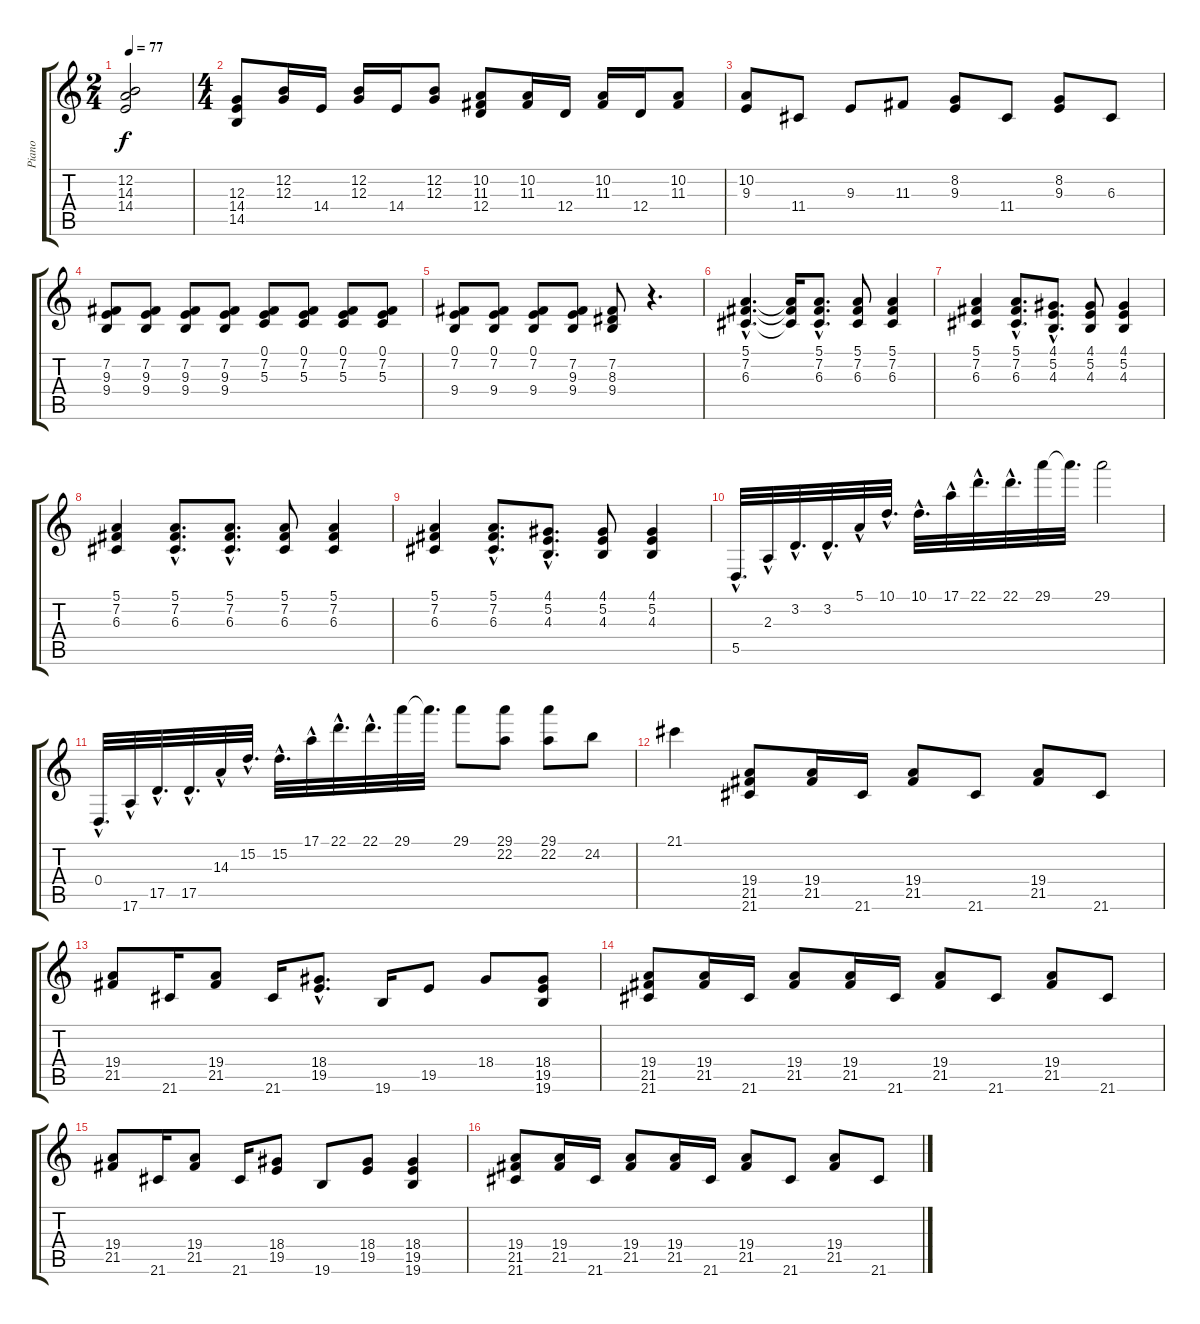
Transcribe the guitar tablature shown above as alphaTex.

\track ("Piano" "Piano") {instrument acousticgrandpiano}
\staff {score tabs}
\tuning (E4 B3 G3 D3 A2 E2) {hide}
\ts (2 4)
\tempo 77
\clef g2
\ks c
(12.2 14.3 14.4).2{dy f} |
\ts (4 4)
(12.3 14.4 14.5).8 (12.2 12.3).16 14.4.16 (12.2 12.3).16 14.4.16 (12.2 12.3).8 (10.2 11.3 12.4).8 (10.2 11.3).16 12.4.16 (10.2 11.3).16 12.4.16 (10.2 11.3).8 |
(10.2 9.3).8 11.4.8 9.3.8 11.3.8 (8.2 9.3).8 11.4.8 (8.2 9.3).8 6.3.8 |
(7.2 9.3 9.4).8 (7.2 9.3 9.4).8 (7.2 9.3 9.4).8 (7.2 9.3 9.4).8 (0.1 7.2 5.3).8 (0.1 7.2 5.3).8 (0.1 7.2 5.3).8 (0.1 7.2 5.3).8 |
(0.1 7.2 9.4).8 (0.1 7.2 9.4).8 (0.1 7.2 9.4).8 (7.2 9.3 9.4).8 (7.2 8.3 9.4).8 r.4{d} |
(5.1{hac} 7.2{hac} 6.3{hac}).4{d} (5.1{t} 7.2{t} 6.3{t}).16 (5.1{hac} 7.2{hac} 6.3{hac}).8{d} (5.1 7.2 6.3).8 (5.1 7.2 6.3).4 |
(5.1 7.2 6.3).4 (5.1{hac} 7.2{hac} 6.3{hac}).8{d} (4.1{hac} 5.2{hac} 4.3{hac}).8{d} (4.1 5.2 4.3).8 (4.1 5.2 4.3).4 |
(5.1 7.2 6.3).4 (5.1{hac} 7.2{hac} 6.3{hac}).8{d} (5.1{hac} 7.2{hac} 6.3{hac}).8{d} (5.1 7.2 6.3).8 (5.1 7.2 6.3).4 |
(5.1 7.2 6.3).4 (5.1{hac} 7.2{hac} 6.3{hac}).8{d} (4.1{hac} 5.2{hac} 4.3{hac}).8{d} (4.1 5.2 4.3).8 (4.1 5.2 4.3).4 |
5.5{hac}.32{d} 2.3{hac}.32 3.2{hac}.32{d} 3.2{hac}.32{d} 5.1{hac}.32 10.1{hac}.32{d} 10.1{hac}.32{d} 17.1{hac}.32 22.1{hac}.32{d} 22.1{hac}.32{d} 29.1.32 29.1{t}.32{d} 29.1.2 |
0.4{hac}.32{d} 17.6{hac}.32 17.5{hac}.32{d} 17.5{hac}.32{d} 14.3{hac}.32 15.2{hac}.32{d} 15.2{hac}.32{d} 17.1{hac}.32 22.1{hac}.32{d} 22.1{hac}.32{d} 29.1.32 29.1{t}.32{d} 29.1.8 (29.1 22.2).8 (29.1 22.2).8 24.2.8 |
21.1.4 (19.4 21.5 21.6).8 (19.4 21.5).16 21.6.16 (19.4 21.5).8 21.6.8 (19.4 21.5).8 21.6.8 |
(19.4 21.5).8 21.6.16 (19.4 21.5).8 21.6.16 (18.4{hac} 19.5{hac}).8{d} 19.6.16 19.5.8 18.4.8 (18.4 19.5 19.6).8 |
(19.4 21.5 21.6).8 (19.4 21.5).16 21.6.16 (19.4 21.5).8 (19.4 21.5).16 21.6.16 (19.4 21.5).8 21.6.8 (19.4 21.5).8 21.6.8 |
(19.4 21.5).8 21.6.16 (19.4 21.5).8 21.6.16 (18.4 19.5).8 19.6.8 (18.4 19.5).8 (18.4 19.5 19.6).4 |
(19.4 21.5 21.6).8 (19.4 21.5).16 21.6.16 (19.4 21.5).8 (19.4 21.5).16 21.6.16 (19.4 21.5).8 21.6.8 (19.4 21.5).8 21.6.8
